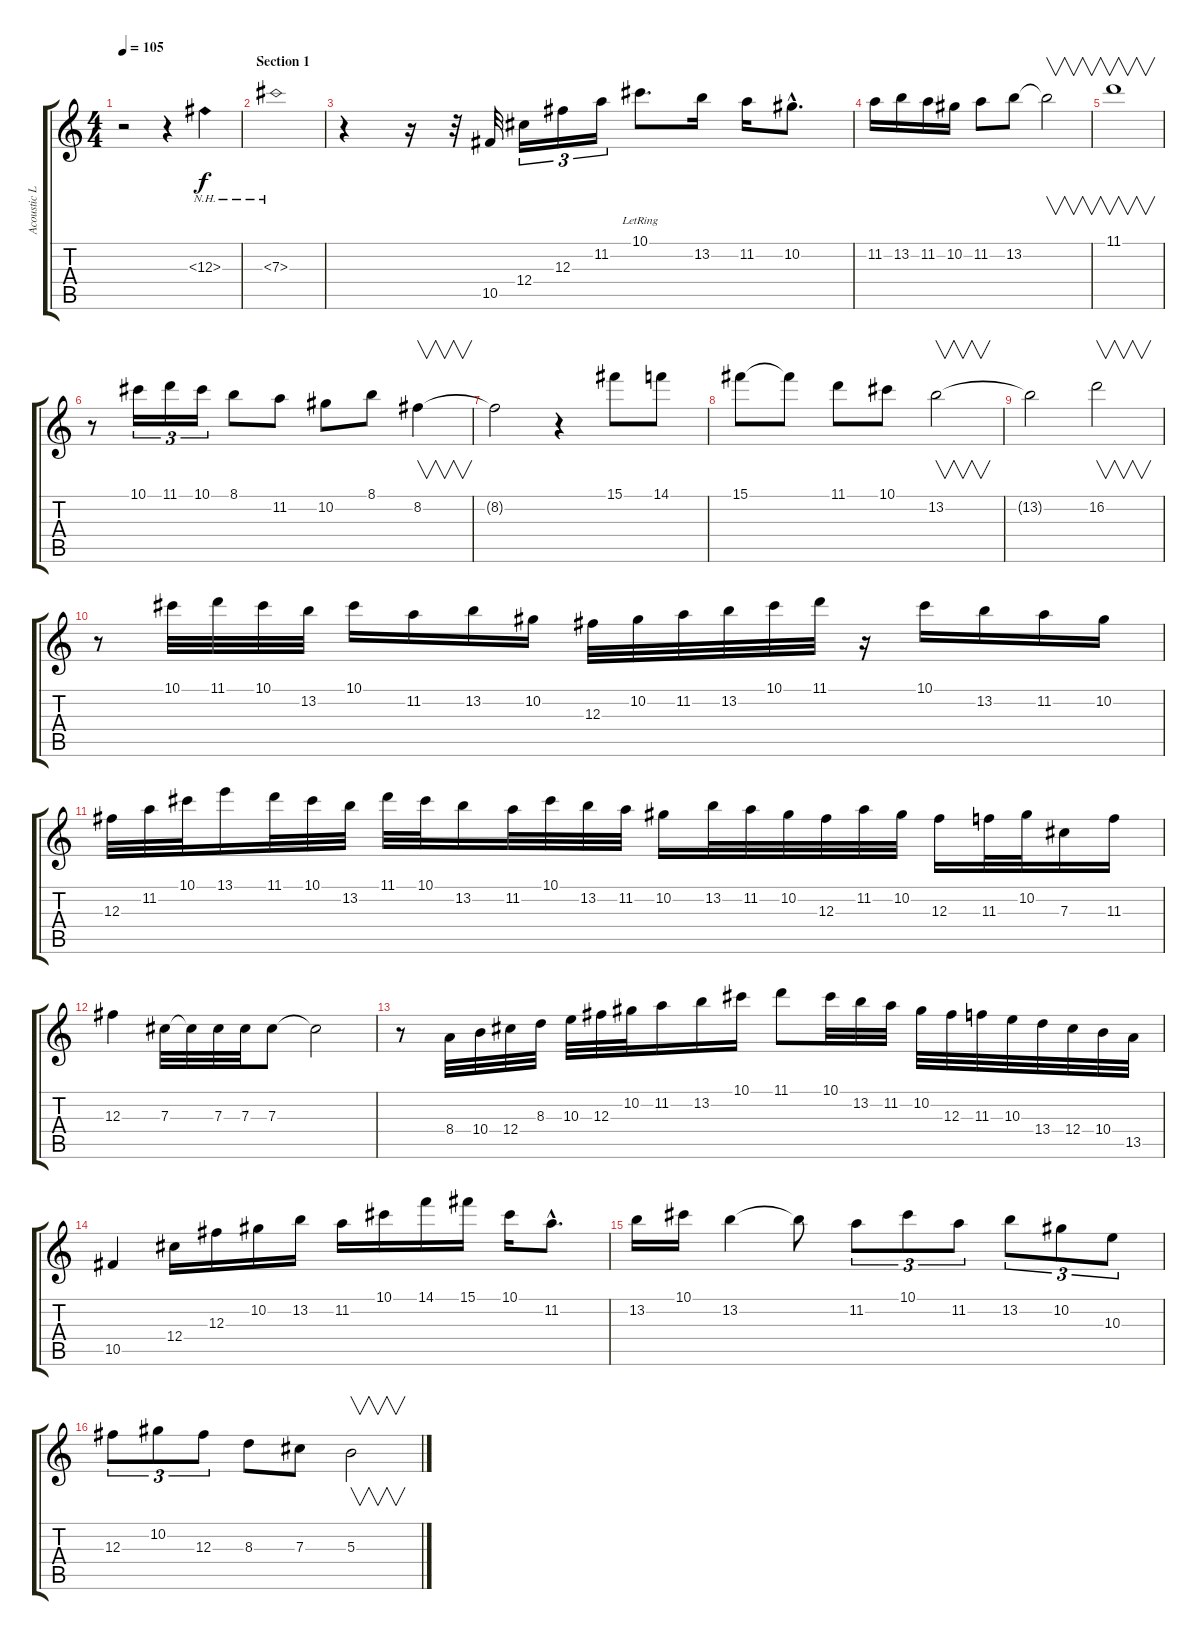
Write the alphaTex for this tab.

\track ("Acoustic Lead" "Acoustic L") {instrument acousticguitarnylon}
\staff {score tabs}
\tuning (Eb4 Bb3 Gb3 Db3 Ab2 Eb2) {hide}
\ts (4 4)
\tempo 105
\clef g2
\ks c
r.2{dy f instrument acousticguitarnylon} r.4 12.3{nh}.4 |
\section ("" "Section 1")
7.3{nh}.1 |
r.4 r.16 r.32 10.5.32 12.4.16{tu (3 2)} 12.3.16{tu (3 2)} 11.2.16{tu (3 2)} 10.1{lr}.8{d} 13.2.16 11.2.16 10.2{hac}.8{d} |
11.2.16 13.2.16 11.2.16 10.2.16 11.2.8 13.2.8 13.2{t}.2{v} |
11.1.1{v} |
r.8 10.1.16{tu (3 2)} 11.1.16{tu (3 2)} 10.1.16{tu (3 2)} 8.1.8 11.2.8 10.2.8 8.1.8 8.2.4{v} |
8.2{t}.2 r.4 15.1.8 14.1.8 |
15.1.8 15.1{t}.8 11.1.8 10.1.8 13.2.2{v} |
13.2{t}.2 16.2.2{v} |
r.8 10.1.32 11.1.32 10.1.32 13.2.32 10.1.16 11.2.16 13.2.16 10.2.16 12.3.32 10.2.32 11.2.32 13.2.32 10.1.32 11.1.32 r.16 10.1.16 13.2.16 11.2.16 10.2.16 |
12.3.32 11.2.32 10.1.32 13.1.16 11.1.32 10.1.32 13.2.32 11.1.32 10.1.32 13.2.16 11.2.32 10.1.32 13.2.32 11.2.32 10.2.16 13.2.32 11.2.32 10.2.32 12.3.32 11.2.32 10.2.32 12.3.16 11.3.32 10.2.32 7.3.16 11.3.16 |
12.3.4 7.3.32 7.3{t}.32 7.3.32 7.3.32 7.3.8 7.3{t}.2 |
r.8 8.4.32 10.4.32 12.4.32 8.3.32 10.3.32 12.3.32 10.2.32 11.2.16 13.2.16 10.1.16 11.1.8 10.1.32 13.2.32 11.2.32 10.2.32 12.3.32 11.3.32 10.3.32 13.4.32 12.4.32 10.4.32 13.5.32 |
10.5.4 12.4.16 12.3.16 10.2.16 13.2.16 11.2.16 10.1.16 14.1.16 15.1.16 10.1.16 11.2{hac}.8{d} |
13.2.16 10.1.16 13.2.4 13.2{t}.8 11.2.8{tu (3 2)} 10.1.8{tu (3 2)} 11.2.8{tu (3 2)} 13.2.8{tu (3 2)} 10.2.8{tu (3 2)} 10.3.8{tu (3 2)} |
12.3.8{tu (3 2)} 10.2.8{tu (3 2)} 12.3.8{tu (3 2)} 8.3.8 7.3.8 5.3.2{v}
